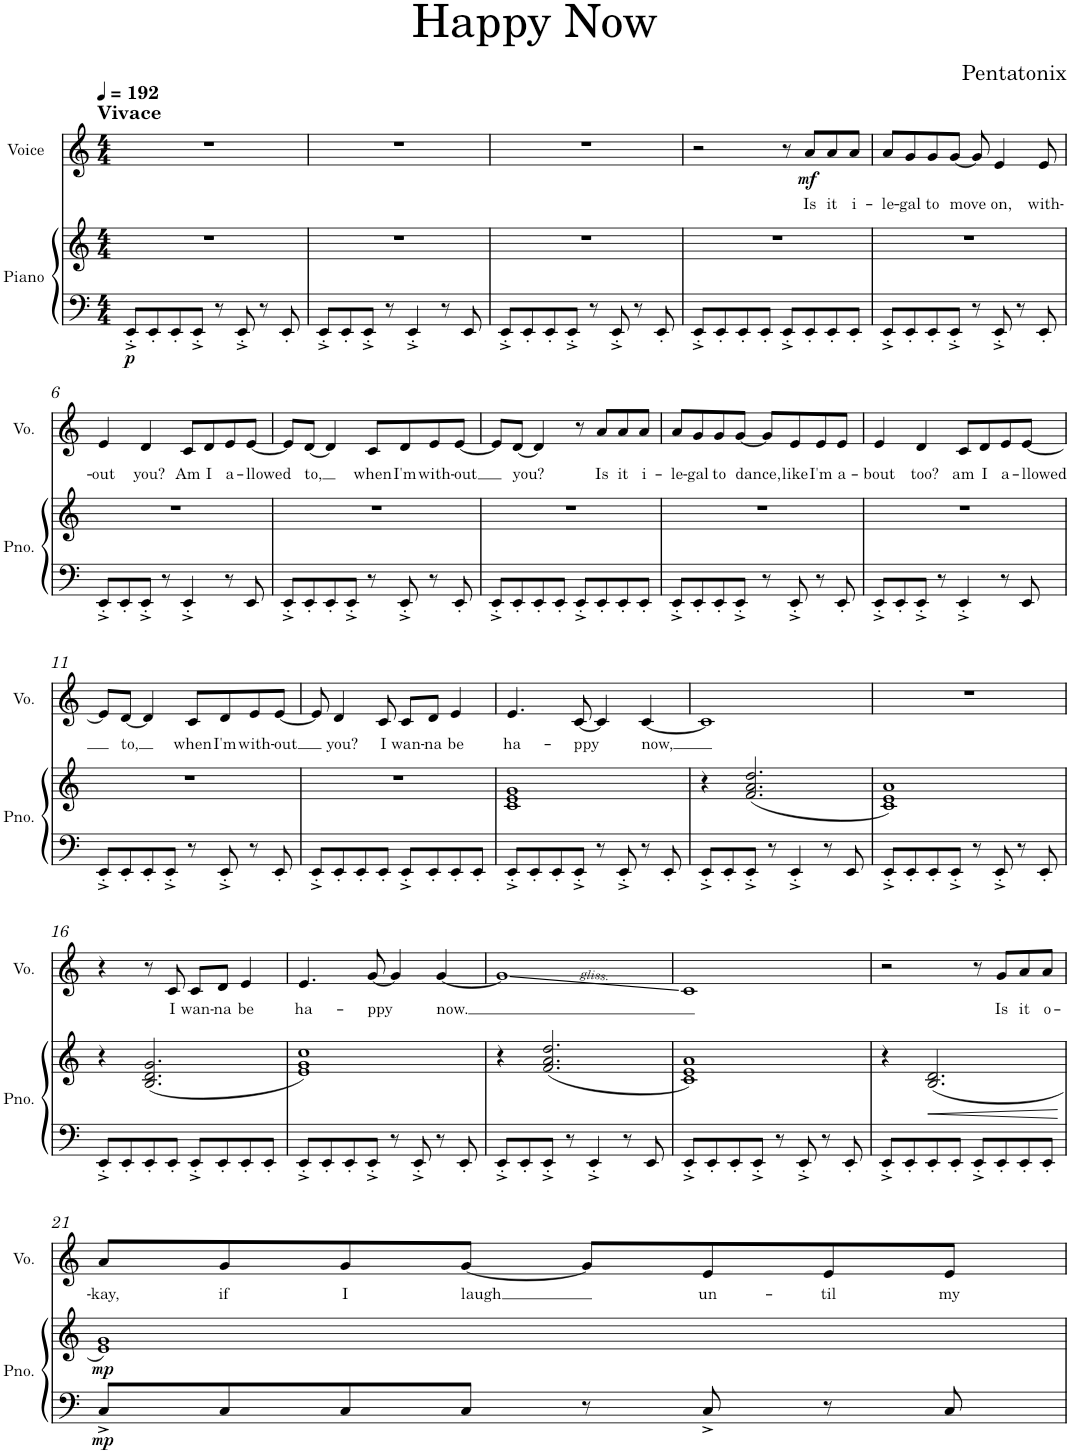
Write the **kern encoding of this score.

**kern	**kern	**dynam	**kern	**text	**dynam
*part2	*part2	*part2	*part1	*part1	*part1
*staff3	*staff2	*staff2/3	*staff1	*staff1	*staff1
*I"Piano	*	*	*I"Voice	*	*
*I'Pno.	*	*	*I'Vo.	*	*
*clefF4	*clefG2	*	*clefG2	*	*
*k[]	*k[]	*	*k[]	*	*
*M4/4	*M4/4	*	*M4/4	*	*
*MM192	*MM192	*	*MM192	*	*
=1	=1	=1	=1	=1	=1
!	!	!	!LO:TX:a:B:t=Vivace	!	!
!	!	!LO:DY:b=2	!	!	!
8EE'^/L	1r	p	1r	.	.
8EE'/	.	.	.	.	.
8EE'/	.	.	.	.	.
8EE'^/J	.	.	.	.	.
8r	.	.	.	.	.
8EE'^/	.	.	.	.	.
8r	.	.	.	.	.
8EE'/	.	.	.	.	.
=2	=2	=2	=2	=2	=2
8EE'^/L	1r	.	1r	.	.
8EE'/	.	.	.	.	.
8EE'^/J	.	.	.	.	.
8r	.	.	.	.	.
4EE'^/	.	.	.	.	.
8r	.	.	.	.	.
8EE/	.	.	.	.	.
=3	=3	=3	=3	=3	=3
8EE'^/L	1r	.	1r	.	.
8EE'/	.	.	.	.	.
8EE'/	.	.	.	.	.
8EE'^/J	.	.	.	.	.
8r	.	.	.	.	.
8EE'^/	.	.	.	.	.
8r	.	.	.	.	.
8EE'/	.	.	.	.	.
=4	=4	=4	=4	=4	=4
8EE'^/L	1r	.	2r	.	.
8EE'/	.	.	.	.	.
8EE'/	.	.	.	.	.
8EE'/J	.	.	.	.	.
8EE'^/L	.	.	8r	.	.
!	!	!	!	!LO:LY:b	!LO:DY:b
8EE'/	.	.	8a/L	Is	mf
!	!	!	!	!LO:LY:b	!
8EE'/	.	.	8a/	it	.
!	!	!	!	!LO:LY:b	!
8EE'/J	.	.	8a/J	i-	.
=5	=5	=5	=5	=5	=5
!	!	!	!	!LO:LY:b	!
8EE'^/L	1r	.	8a/L	-le-	.
!	!	!	!	!LO:LY:b	!
8EE'/	.	.	8g/	-gal	.
!	!	!	!	!LO:LY:b	!
8EE'/	.	.	8g/	to	.
!	!	!	!	!LO:LY:b	!
8EE'^/J	.	.	[8g/J	move	.
8r	.	.	8g/]	.	.
!	!	!	!	!LO:LY:b	!
8EE'^/	.	.	4e/	on,	.
8r	.	.	.	.	.
!	!	!	!	!LO:LY:b	!
8EE'/	.	.	8e/	with-	.
!!LO:LB:g=z
=6	=6	=6	=6	=6	=6
!	!	!	!	!LO:LY:b	!
8EE'^/L	1r	.	4e/	-out	.
8EE'/	.	.	.	.	.
!	!	!	!	!LO:LY:b	!
8EE'^/J	.	.	4d/	you?	.
8r	.	.	.	.	.
!	!	!	!	!LO:LY:b	!
4EE'^/	.	.	8c/L	Am	.
!	!	!	!	!LO:LY:b	!
.	.	.	8d/	I	.
!	!	!	!	!LO:LY:b	!
8r	.	.	8e/	a-	.
!	!	!	!	!LO:LY:b	!
8EE/	.	.	[8e/J	-llowed	.
=7	=7	=7	=7	=7	=7
8EE'^/L	1r	.	8e/L]	.	.
!	!	!	!	!LO:LY:b	!
8EE'/	.	.	[8d/J	to,	.
8EE'/	.	.	4d/]	.	.
8EE'^/J	.	.	.	.	.
!	!	!	!	!LO:LY:b	!
8r	.	.	8c/L	when	.
!	!	!	!	!LO:LY:b	!
8EE'^/	.	.	8d/	I'm	.
!	!	!	!	!LO:LY:b	!
8r	.	.	8e/	with-	.
!	!	!	!	!LO:LY:b	!
8EE'/	.	.	[8e/J	-out	.
=8	=8	=8	=8	=8	=8
8EE'^/L	1r	.	8e/L]	.	.
!	!	!	!	!LO:LY:b	!
8EE'/	.	.	[8d'/J	you?	.
8EE'/	.	.	4d'/]	.	.
8EE'/J	.	.	.	.	.
8EE'^/L	.	.	8r	.	.
!	!	!	!	!LO:LY:b	!
8EE'/	.	.	8a/L	Is	.
!	!	!	!	!LO:LY:b	!
8EE'/	.	.	8a/	it	.
!	!	!	!	!LO:LY:b	!
8EE'/J	.	.	8a/J	i-	.
=9	=9	=9	=9	=9	=9
!	!	!	!	!LO:LY:b	!
8EE'^/L	1r	.	8a/L	-le-	.
!	!	!	!	!LO:LY:b	!
8EE'/	.	.	8g/	-gal	.
!	!	!	!	!LO:LY:b	!
8EE'/	.	.	8g/	to	.
!	!	!	!	!LO:LY:b	!
8EE'^/J	.	.	[8g/J	dance,	.
8r	.	.	8g/L]	.	.
!	!	!	!	!LO:LY:b	!
8EE'^/	.	.	8e/	like	.
!	!	!	!	!LO:LY:b	!
8r	.	.	8e/	I'm	.
!	!	!	!	!LO:LY:b	!
8EE'/	.	.	8e/J	a-	.
=10	=10	=10	=10	=10	=10
!	!	!	!	!LO:LY:b	!
8EE'^/L	1r	.	4e/	-bout	.
8EE'/	.	.	.	.	.
!	!	!	!	!LO:LY:b	!
8EE'^/J	.	.	4d/	too?	.
8r	.	.	.	.	.
!	!	!	!	!LO:LY:b	!
4EE'^/	.	.	8c/L	am	.
!	!	!	!	!LO:LY:b	!
.	.	.	8d/	I	.
!	!	!	!	!LO:LY:b	!
8r	.	.	8e/	a-	.
!	!	!	!	!LO:LY:b	!
8EE/	.	.	[8e/J	-llowed	.
!!LO:LB:g=z
=11	=11	=11	=11	=11	=11
8EE'^/L	1r	.	8e/L]	.	.
!	!	!	!	!LO:LY:b	!
8EE'/	.	.	[8d/J	to,	.
8EE'/	.	.	4d'/]	.	.
8EE'^/J	.	.	.	.	.
!	!	!	!	!LO:LY:b	!
8r	.	.	8c/L	when	.
!	!	!	!	!LO:LY:b	!
8EE'^/	.	.	8d/	I'm	.
!	!	!	!	!LO:LY:b	!
8r	.	.	8e/	with-	.
!	!	!	!	!LO:LY:b	!
8EE'/	.	.	[8e/J	-out	.
=12	=12	=12	=12	=12	=12
8EE'^/L	1r	.	8e/]	.	.
!	!	!	!	!LO:LY:b	!
8EE'/	.	.	4d'/	you?	.
8EE'/	.	.	.	.	.
!	!	!	!	!LO:LY:b	!
8EE'/J	.	.	8c/	I	.
!	!	!	!	!LO:LY:b	!
8EE'^/L	.	.	8c/L	wan-	.
!	!	!	!	!LO:LY:b	!
8EE'/	.	.	8d/J	-na	.
!	!	!	!	!LO:LY:b	!
8EE'/	.	.	4e/	be	.
8EE'/J	.	.	.	.	.
=13	=13	=13	=13	=13	=13
!	!	!	!	!LO:LY:b	!
8EE'^/L	1c 1e 1g	.	4.e/	ha-	.
8EE'/	.	.	.	.	.
8EE'/	.	.	.	.	.
!	!	!	!	!LO:LY:b	!
8EE'^/J	.	.	[8c/	-ppy	.
8r	.	.	4c/]	.	.
8EE'^/	.	.	.	.	.
!	!	!	!	!LO:LY:b	!
8r	.	.	[4c/	now,	.
8EE'/	.	.	.	.	.
=14	=14	=14	=14	=14	=14
8EE'^/L	4r	.	1c]	.	.
8EE'/	.	.	.	.	.
8EE'^/J	(2.f/ 2.a/ 2.dd/	.	.	.	.
8r	.	.	.	.	.
4EE'^/	.	.	.	.	.
8r	.	.	.	.	.
8EE/	.	.	.	.	.
=15	=15	=15	=15	=15	=15
8EE'^/L	1c 1e 1a)	.	1r	.	.
8EE'/	.	.	.	.	.
8EE'/	.	.	.	.	.
8EE'^/J	.	.	.	.	.
8r	.	.	.	.	.
8EE'^/	.	.	.	.	.
8r	.	.	.	.	.
8EE'/	.	.	.	.	.
!!LO:LB:g=z
=16	=16	=16	=16	=16	=16
8EE'^/L	4r	.	4r	.	.
8EE'/	.	.	.	.	.
8EE'/	(2.B/ 2.d/ 2.g/	.	8r	.	.
!	!	!	!	!LO:LY:b	!
8EE'/J	.	.	8c/	I	.
!	!	!	!	!LO:LY:b	!
8EE'^/L	.	.	8c/L	wan-	.
!	!	!	!	!LO:LY:b	!
8EE'/	.	.	8d/J	-na	.
!	!	!	!	!LO:LY:b	!
8EE'/	.	.	4e/	be	.
8EE'/J	.	.	.	.	.
=17	=17	=17	=17	=17	=17
!	!	!	!	!LO:LY:b	!
8EE'^/L	1e 1g 1cc)	.	4.e/	ha-	.
8EE'/	.	.	.	.	.
8EE'/	.	.	.	.	.
!	!	!	!	!LO:LY:b	!
8EE'^/J	.	.	[8g/	-ppy	.
8r	.	.	4g/]	.	.
8EE'^/	.	.	.	.	.
!	!	!	!	!LO:LY:b	!
8r	.	.	[4g/	now.	.
8EE'/	.	.	.	.	.
=18	=18	=18	=18	=18	=18
*	*	*	*^	*	*
8EE'^/L	4r	.	1g	2.g_	.	.
8EE'/	.	.	.	.	.	.
8EE'^/J	(2.f/ 2.a/ 2.dd/	.	.	.	.	.
8r	.	.	.	.	.	.
4EE'^/	.	.	.	.	.	.
8r	.	.	.	4g]	.	.
8EE/	.	.	.	.	.	.
*	*	*	*v	*v	*	*
=19	=19	=19	=19	=19	=19
8EE'^/L	1c 1e 1a)	.	1c	.	.
8EE'/	.	.	.	.	.
8EE'/	.	.	.	.	.
8EE'^/J	.	.	.	.	.
8r	.	.	.	.	.
8EE'^/	.	.	.	.	.
8r	.	.	.	.	.
8EE'/	.	.	.	.	.
=20	=20	=20	=20	=20	=20
8EE'^/L	4r	.	2r	.	.
8EE'/	.	.	.	.	.
!	!	!LO:HP:b	!	!	!
8EE'/	(2.B/ 2.d/	<	.	.	.
8EE'/J	.	.	.	.	.
8EE'^/L	.	.	8r	.	.
!	!	!	!	!LO:LY:b	!
8EE'/	.	.	8g/L	Is	.
!	!	!	!	!LO:LY:b	!
8EE'/	.	.	8a/	it	.
!	!	!	!	!LO:LY:b	!
8EE'/J	.	.	8a/J	o-	.
.	.	[	.	.	.
!!LO:LB:g=z
=21	=21	=21	=21	=21	=21
!	!	!LO:DY:b=2	!	!LO:LY:b	!
!	!	!LO:DY:n=1:b	!	!	!
8C^/L	1e 1g)	mp mp	8a/L	-kay,	.
!	!	!	!	!LO:LY:b	!
8C/	.	.	8g/	if	.
!	!	!	!	!LO:LY:b	!
8C/	.	.	8g/	I	.
!	!	!	!	!LO:LY:b	!
8C/J	.	.	[8g/J	-laugh	.
8r	.	.	8g/L]	.	.
!	!	!	!	!LO:LY:b	!
8C^/	.	.	8e/	un-	.
!	!	!	!	!LO:LY:b	!
8r	.	.	8e/	-til	.
!	!	!	!	!LO:LY:b	!
8C/	.	.	8e/J	my	.
=	=	=	=	=	=
*-	*-	*-	*-	*-	*-
